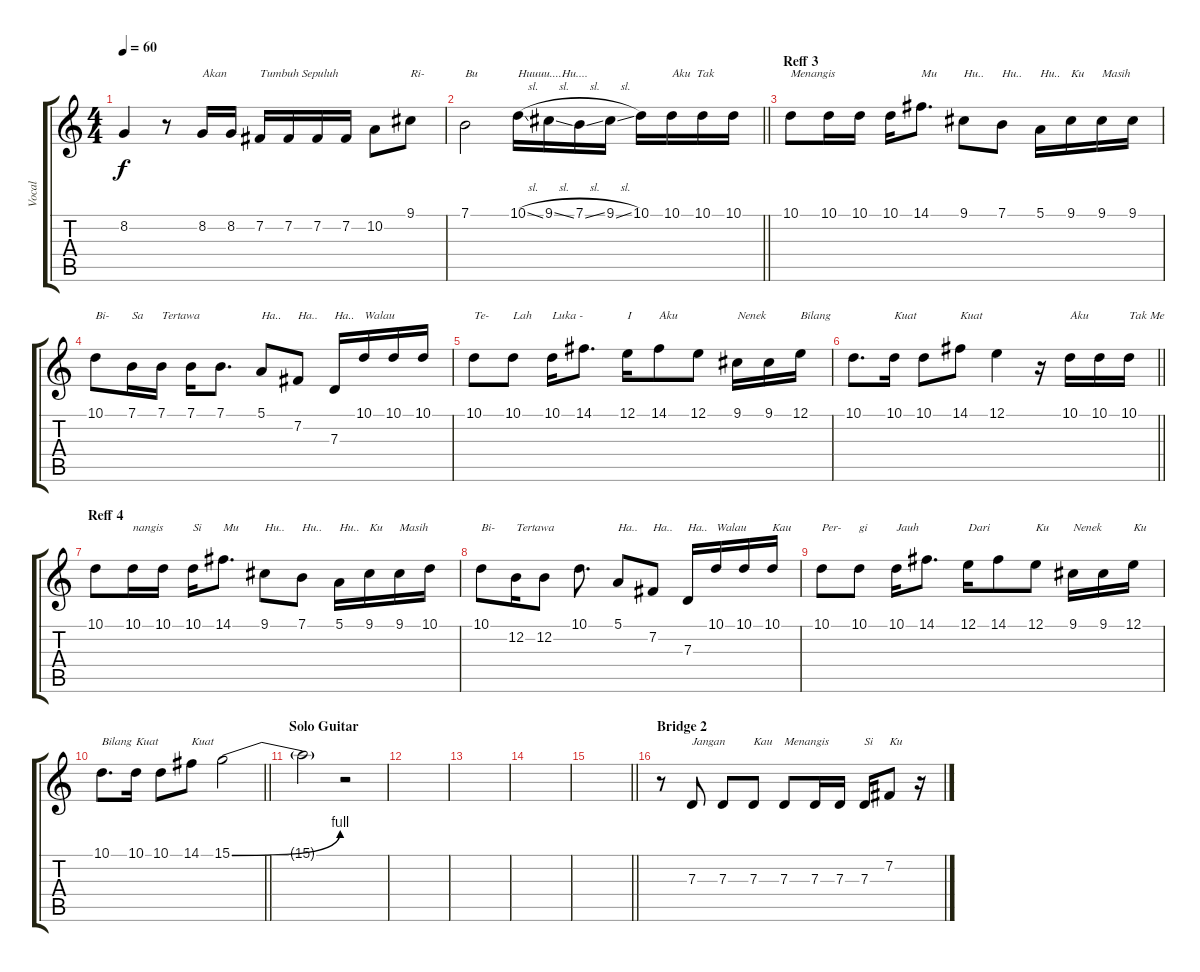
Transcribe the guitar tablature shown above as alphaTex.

\track ("Vocal" "Vocal") {instrument lead1square}
\staff {score tabs}
\tuning (E4 B3 G3 D3 A2 E2) {hide}
\ts (4 4)
\tempo 60
\clef g2
\ks c
8.2.4{dy f} r.8 8.2.16{txt "Akan"} 8.2.16 7.2.16{txt "Tumbuh Sepuluh"} 7.2.16 7.2.16 7.2.16 10.2.8 9.1.8{txt "Ri-"} |
\barLineRight lightlight
7.1.2{txt "Bu"} 10.1{sl}.16{txt "Huuuu....Hu...."} 9.1{sl}.16 7.1{sl}.16 9.1{sl}.16 10.1.16 10.1.16{txt "Aku  Tak"} 10.1.16 10.1.16 |
\section ("" "Reff 3")
10.1.8{txt "Menangis"} 10.1.16 10.1.16 10.1.16 14.1.8{d txt "Mu"} 9.1.8{txt "Hu.."} 7.1.8{txt "Hu.."} 5.1.16{txt "Hu.."} 9.1.16{txt "Ku"} 9.1.16{txt "Masih"} 9.1.16 |
10.1.8{txt "Bi-"} 7.1.16{txt "Sa"} 7.1.16{txt "Tertawa"} 7.1.16 7.1.8{d} 5.1.8{txt "Ha.."} 7.2.8{txt "Ha.."} 7.3.16{txt "Ha.."} 10.1.16{txt "Walau"} 10.1.16 10.1.16 |
10.1.8{txt "Te-"} 10.1.8{txt "Lah"} 10.1.16{txt "Luka -"} 14.1.8{d} 12.1.16{txt "I"} 14.1.8{txt "Aku"} 12.1.8 9.1.16{txt "Nenek"} 9.1.16 12.1.16{txt "Bilang"} |
\barLineRight lightlight
10.1.8{d} 10.1.16{txt "Kuat"} 10.1.8 14.1.8{txt "Kuat"} 12.1.4 r.16 10.1.16{txt "Aku"} 10.1.16 10.1.16{txt "Tak Me"} |
\section ("" "Reff 4")
10.1.8 10.1.16{txt "nangis"} 10.1.16 10.1.16{txt "Si"} 14.1.8{d txt "Mu"} 9.1.8{txt "Hu.."} 7.1.8{txt "Hu.."} 5.1.16{txt "Hu.."} 9.1.16{txt "Ku"} 9.1.16{txt "Masih"} 10.1.16 |
10.1.8{txt "Bi-"} 12.2.16{txt "Tertawa"} 12.2.8 10.1.8{d} 5.1.8{txt "Ha.."} 7.2.8{txt "Ha.."} 7.3.16{txt "Ha.."} 10.1.16{txt "Walau"} 10.1.16 10.1.16{txt "Kau"} |
10.1.8{txt "Per-"} 10.1.8{txt "gi"} 10.1.16{txt "Jauh"} 14.1.8{d} 12.1.16{txt "Dari"} 14.1.8 12.1.8{txt "Ku"} 9.1.16{txt "Nenek"} 9.1.16 12.1.16{txt "Ku"} |
\barLineRight lightlight
10.1.8{d txt "Bilang"} 10.1.16{txt "Kuat"} 10.1.8 14.1.8{txt "Kuat"} 15.1{be (bend 0 0 60 4)}.2 |
\section ("" "Solo Guitar")
15.1{t}.2 r.2 |
|
|
|
\barLineRight lightlight
|
\section ("" "Bridge 2")
r.8{instrument recorder} 7.3.8{txt "Jangan"} 7.3.8 7.3.8{txt "Kau"} 7.3.8{txt "Menangis"} 7.3.16 7.3.16 7.3.16{txt "Si"} 7.2.8{txt "Ku"} r.16
